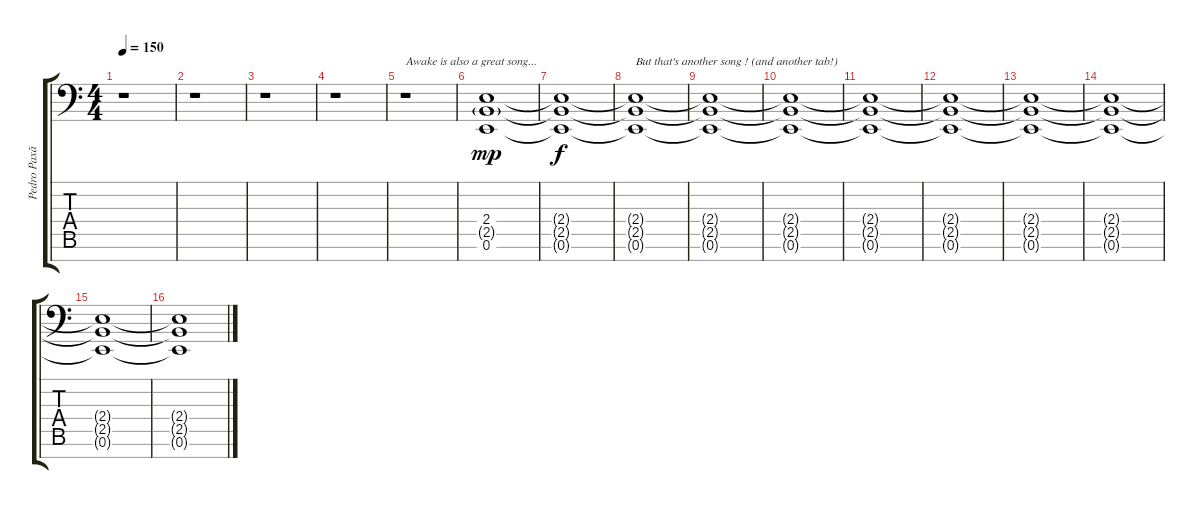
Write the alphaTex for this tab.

\track ("Pedro Paxão (Keyboard 2)" "Pedro Paxã") {instrument stringensemble2}
\staff {score tabs}
\tuning (E4 B3 G3 D3 A2 E2 E1) {hide}
\ts (4 4)
\tempo 150
\clef f4
\ks c
r.1{dy mp} |
r.1 |
r.1 |
r.1 |
r.1{txt "Awake is also a great song..." volume 0} |
(2.4 2.5{g} 0.6).1{volume 12 instrument stringensemble2} |
(2.4{t} 2.5{t} 0.6{t}).1{dy f} |
(2.4{t} 2.5{t} 0.6{t}).1{txt "But that's another song ! (and another tab!)"} |
(2.4{t} 2.5{t} 0.6{t}).1 |
(2.4{t} 2.5{t} 0.6{t}).1 |
(2.4{t} 2.5{t} 0.6{t}).1 |
(2.4{t} 2.5{t} 0.6{t}).1 |
(2.4{t} 2.5{t} 0.6{t}).1{volume 6} |
(2.4{t} 2.5{t} 0.6{t}).1 |
(2.4{t} 2.5{t} 0.6{t}).1{volume 0} |
(2.4{t} 2.5{t} 0.6{t}).1
